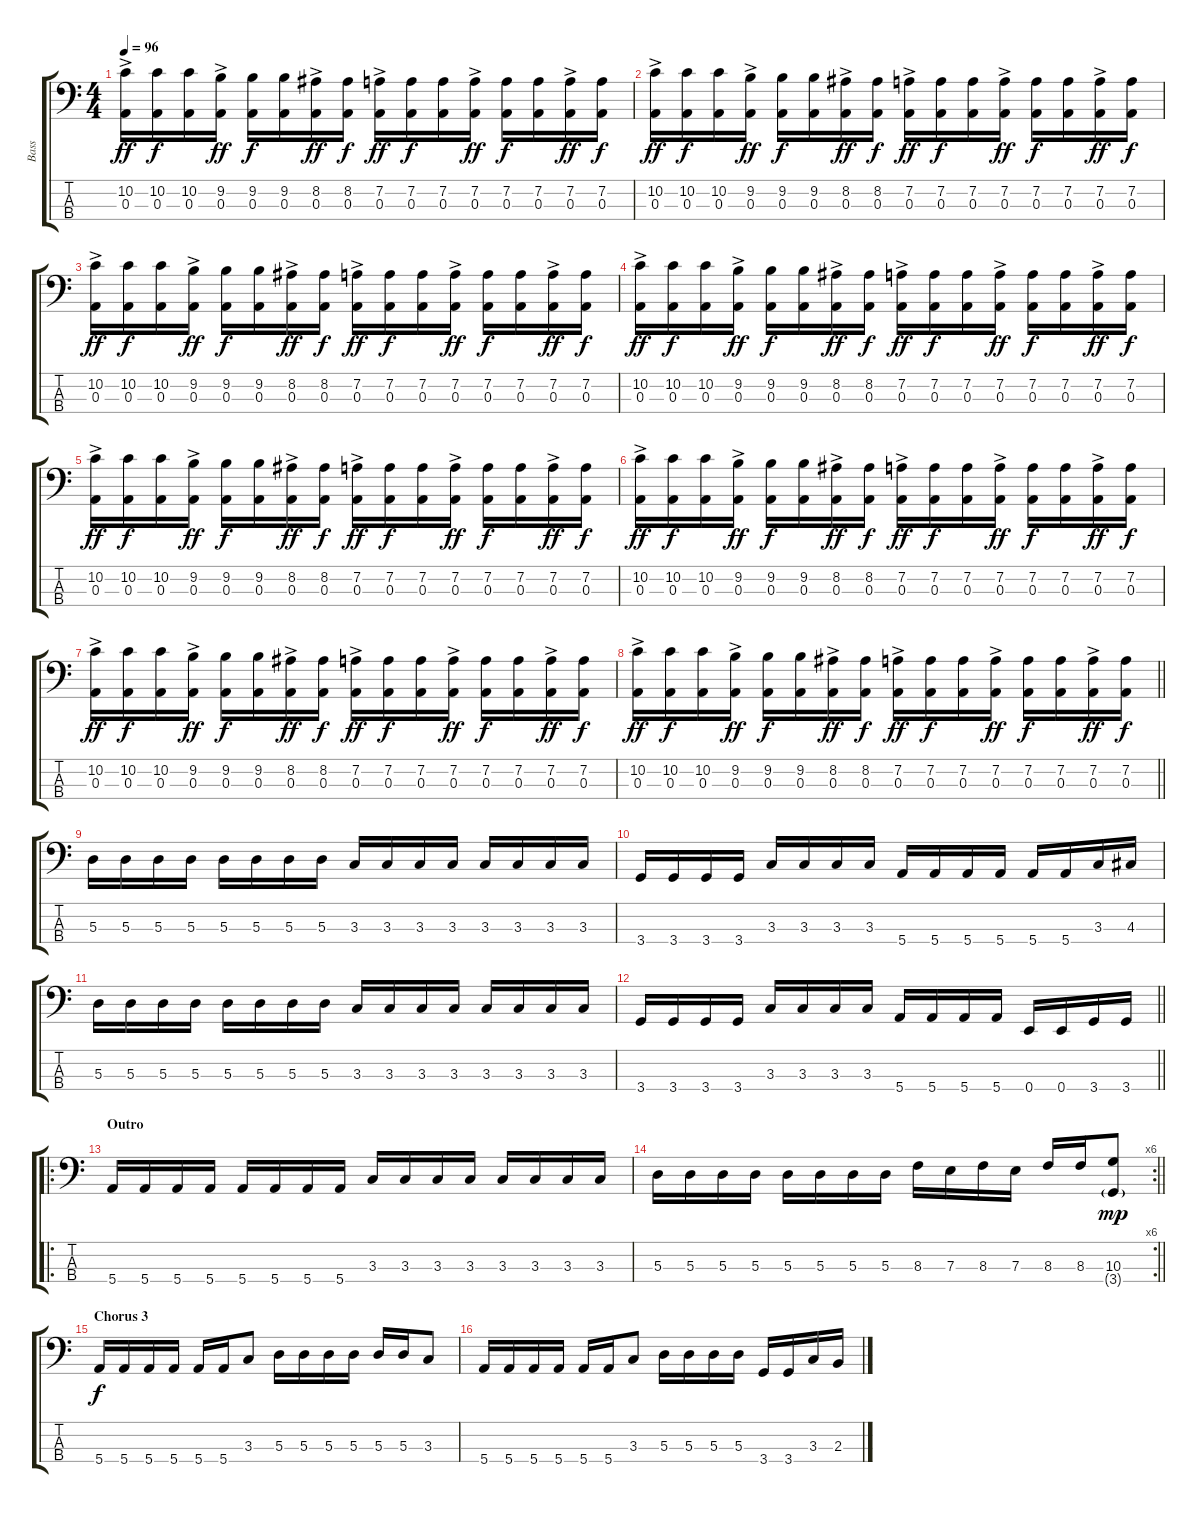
\track ("Bass" "Bass") {instrument electricbasspick}
\staff {score tabs}
\tuning (G2 D2 A1 E1) {hide}
\ts (4 4)
\tempo 96
\clef f4
\ks c
(10.2 0.3{ac}).16{dy ff} (10.2 0.3).16{dy f} (10.2 0.3).16 (9.2{ac} 0.3).16{dy ff} (9.2 0.3).16{dy f} (9.2 0.3).16 (8.2{ac} 0.3).16{dy ff} (8.2 0.3).16{dy f} (7.2{ac} 0.3).16{dy ff} (7.2 0.3).16{dy f} (7.2 0.3).16 (7.2{ac} 0.3).16{dy ff} (7.2 0.3).16{dy f} (7.2 0.3).16 (7.2{ac} 0.3).16{dy ff} (7.2 0.3).16{dy f} |
(10.2 0.3{ac}).16{dy ff} (10.2 0.3).16{dy f} (10.2 0.3).16 (9.2{ac} 0.3).16{dy ff} (9.2 0.3).16{dy f} (9.2 0.3).16 (8.2{ac} 0.3).16{dy ff} (8.2 0.3).16{dy f} (7.2{ac} 0.3).16{dy ff} (7.2 0.3).16{dy f} (7.2 0.3).16 (7.2{ac} 0.3).16{dy ff} (7.2 0.3).16{dy f} (7.2 0.3).16 (7.2{ac} 0.3).16{dy ff} (7.2 0.3).16{dy f} |
(10.2 0.3{ac}).16{dy ff} (10.2 0.3).16{dy f} (10.2 0.3).16 (9.2{ac} 0.3).16{dy ff} (9.2 0.3).16{dy f} (9.2 0.3).16 (8.2{ac} 0.3).16{dy ff} (8.2 0.3).16{dy f} (7.2{ac} 0.3).16{dy ff} (7.2 0.3).16{dy f} (7.2 0.3).16 (7.2{ac} 0.3).16{dy ff} (7.2 0.3).16{dy f} (7.2 0.3).16 (7.2{ac} 0.3).16{dy ff} (7.2 0.3).16{dy f} |
(10.2 0.3{ac}).16{dy ff} (10.2 0.3).16{dy f} (10.2 0.3).16 (9.2{ac} 0.3).16{dy ff} (9.2 0.3).16{dy f} (9.2 0.3).16 (8.2{ac} 0.3).16{dy ff} (8.2 0.3).16{dy f} (7.2{ac} 0.3).16{dy ff} (7.2 0.3).16{dy f} (7.2 0.3).16 (7.2{ac} 0.3).16{dy ff} (7.2 0.3).16{dy f} (7.2 0.3).16 (7.2{ac} 0.3).16{dy ff} (7.2 0.3).16{dy f} |
(10.2 0.3{ac}).16{dy ff} (10.2 0.3).16{dy f} (10.2 0.3).16 (9.2{ac} 0.3).16{dy ff} (9.2 0.3).16{dy f} (9.2 0.3).16 (8.2{ac} 0.3).16{dy ff} (8.2 0.3).16{dy f} (7.2{ac} 0.3).16{dy ff} (7.2 0.3).16{dy f} (7.2 0.3).16 (7.2{ac} 0.3).16{dy ff} (7.2 0.3).16{dy f} (7.2 0.3).16 (7.2{ac} 0.3).16{dy ff} (7.2 0.3).16{dy f} |
(10.2 0.3{ac}).16{dy ff} (10.2 0.3).16{dy f} (10.2 0.3).16 (9.2{ac} 0.3).16{dy ff} (9.2 0.3).16{dy f} (9.2 0.3).16 (8.2{ac} 0.3).16{dy ff} (8.2 0.3).16{dy f} (7.2{ac} 0.3).16{dy ff} (7.2 0.3).16{dy f} (7.2 0.3).16 (7.2{ac} 0.3).16{dy ff} (7.2 0.3).16{dy f} (7.2 0.3).16 (7.2{ac} 0.3).16{dy ff} (7.2 0.3).16{dy f} |
(10.2 0.3{ac}).16{dy ff} (10.2 0.3).16{dy f} (10.2 0.3).16 (9.2{ac} 0.3).16{dy ff} (9.2 0.3).16{dy f} (9.2 0.3).16 (8.2{ac} 0.3).16{dy ff} (8.2 0.3).16{dy f} (7.2{ac} 0.3).16{dy ff} (7.2 0.3).16{dy f} (7.2 0.3).16 (7.2{ac} 0.3).16{dy ff} (7.2 0.3).16{dy f} (7.2 0.3).16 (7.2{ac} 0.3).16{dy ff} (7.2 0.3).16{dy f} |
\barLineRight lightlight
(10.2 0.3{ac}).16{dy ff} (10.2 0.3).16{dy f} (10.2 0.3).16 (9.2{ac} 0.3).16{dy ff} (9.2 0.3).16{dy f} (9.2 0.3).16 (8.2{ac} 0.3).16{dy ff} (8.2 0.3).16{dy f} (7.2{ac} 0.3).16{dy ff} (7.2 0.3).16{dy f} (7.2 0.3).16 (7.2{ac} 0.3).16{dy ff} (7.2 0.3).16{dy f} (7.2 0.3).16 (7.2{ac} 0.3).16{dy ff} (7.2 0.3).16{dy f} |
5.3.16 5.3.16 5.3.16 5.3.16 5.3.16 5.3.16 5.3.16 5.3.16 3.3.16 3.3.16 3.3.16 3.3.16 3.3.16 3.3.16 3.3.16 3.3.16 |
3.4.16 3.4.16 3.4.16 3.4.16 3.3.16 3.3.16 3.3.16 3.3.16 5.4.16 5.4.16 5.4.16 5.4.16 5.4.16 5.4.16 3.3.16 4.3.16 |
5.3.16 5.3.16 5.3.16 5.3.16 5.3.16 5.3.16 5.3.16 5.3.16 3.3.16 3.3.16 3.3.16 3.3.16 3.3.16 3.3.16 3.3.16 3.3.16 |
\barLineRight lightlight
3.4.16 3.4.16 3.4.16 3.4.16 3.3.16 3.3.16 3.3.16 3.3.16 5.4.16 5.4.16 5.4.16 5.4.16 0.4.16 0.4.16 3.4.16 3.4.16 |
\ro
\section ("" "Outro")
5.4.16 5.4.16 5.4.16 5.4.16 5.4.16 5.4.16 5.4.16 5.4.16 3.3.16 3.3.16 3.3.16 3.3.16 3.3.16 3.3.16 3.3.16 3.3.16 |
\rc 6
\barLineRight lightlight
5.3.16 5.3.16 5.3.16 5.3.16 5.3.16 5.3.16 5.3.16 5.3.16 8.3.16 7.3.16 8.3.16 7.3.16 8.3.16 8.3.16 (10.3 3.4{g}).8{dy mp} |
\section ("" "Chorus 3")
5.4.16{dy f} 5.4.16 5.4.16 5.4.16 5.4.16 5.4.16 3.3.8 5.3.16 5.3.16 5.3.16 5.3.16 5.3.16 5.3.16 3.3.8 |
5.4.16 5.4.16 5.4.16 5.4.16 5.4.16 5.4.16 3.3.8 5.3.16 5.3.16 5.3.16 5.3.16 3.4.16 3.4.16 3.3.16 2.3.16
